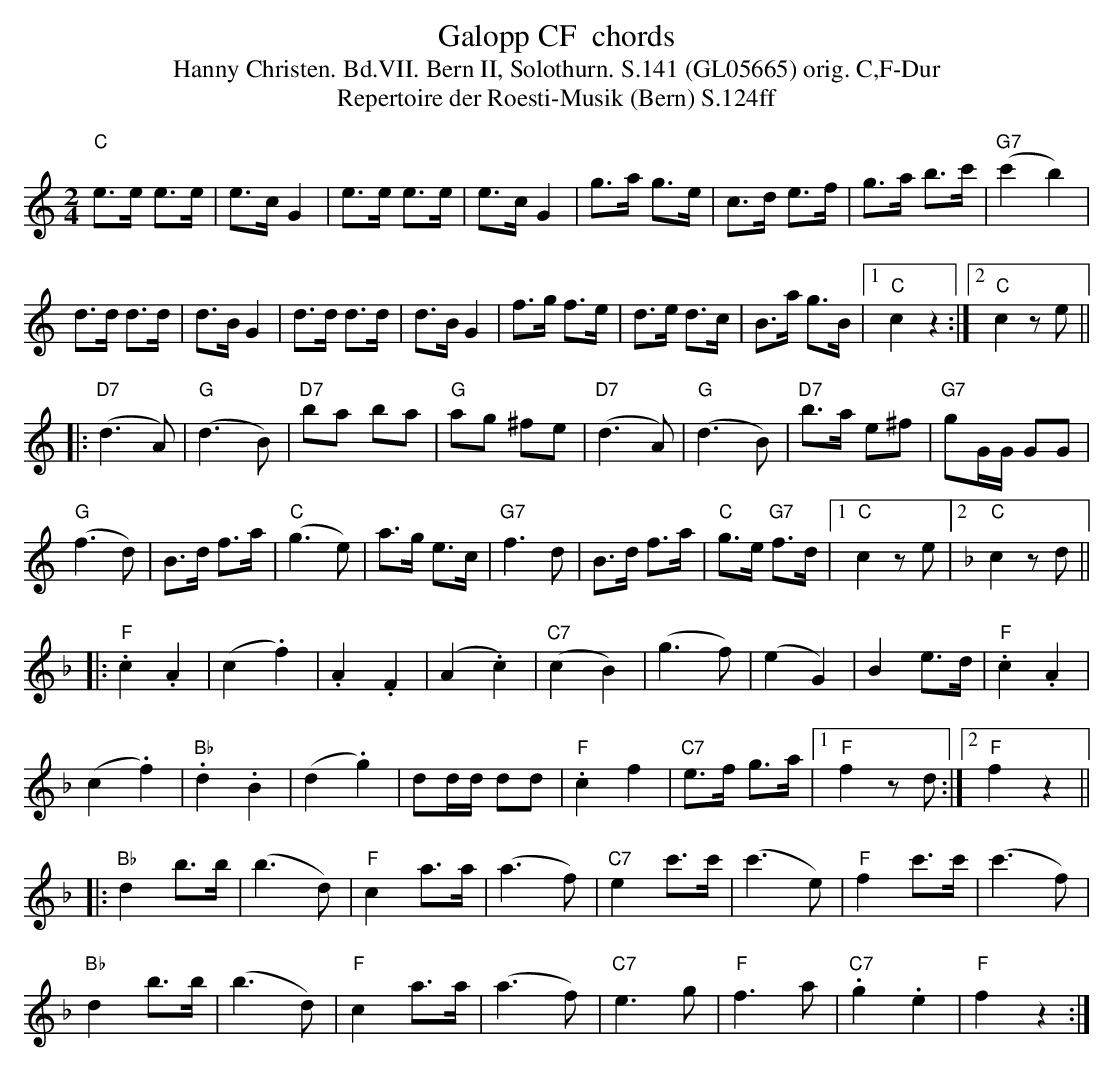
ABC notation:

X:1
T:  Galopp CF  chords
T:Hanny Christen. Bd.VII. Bern II, Solothurn. S.141 (GL05665) orig. C,F-Dur
T: Repertoire der Roesti-Musik (Bern) S.124ff
M:2/4
L:1/8
K:C %%MIDI gchordon
"C"e>e e>e | e>c G2 | e>e e>e | e>c G2 | g>a g>e | c>d e>f | g>a b>c' | "G7"(c'2b2) |
d>d d>d | d>B G2 | d>d d>d | d>B G2 | f>g f>e | d>e d>c | B>a g>B |1 "C"c2z2 :|2 "C"c2ze ||
|: "D7"(d3A) | "G"(d3B) | "D7"ba ba | "G"ag ^fe | "D7"(d3A) | "G"(d3B) | "D7"b>a e^f | "G7"gG/G/ GG |
"G"(f3d) | B>d f>a | "C"(g3e) | a>g e>c | "G7"f3d | B>d f>a | "C"g>e "G7"f>d |1 "C"c2ze |2[K:F] "C"c2zd ||
|: "F".c2.A2 | (c2.f2) | .A2.F2 | (A2.c2) | "C7"(c2B2) | (g3f) | (e2G2) | B2 e>d | "F".c2.A2 |
(c2.f2) | "Bb".d2.B2 | (d2.g2) | dd/d/ dd | "F".c2f2 | "C7"e>f g>a |1 "F"f2zd :|2 "F"f2z2 ||
|: "Bb"d2 b>b | (b3d) | "F"c2 a>a | (a3f) | "C7"e2 c'>c' | (c'3e) | "F"f2 c'>c' | (c'3f) |
"Bb"d2 b>b | (b3d) | "F"c2 a>a | (a3f) | "C7"e3g | "F"f3a | "C7".g2.e2 | "F"f2z2 :|
